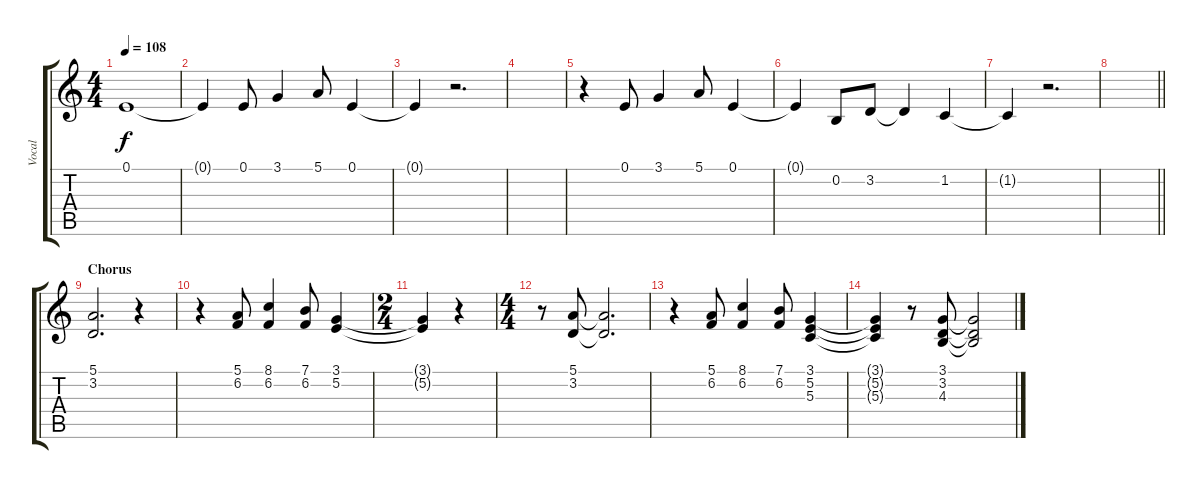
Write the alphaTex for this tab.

\track ("Vocal" "Vocal") {instrument acousticgrandpiano}
\staff {score tabs}
\tuning (E4 B3 G3 D3 A2 E2) {hide}
\ts (4 4)
\tempo 108
\clef g2
\ks c
0.1.1{dy f} |
0.1{t}.4 0.1.8 3.1.4 5.1.8 0.1.4 |
0.1{t}.4 r.2{d} |
|
r.4 0.1.8 3.1.4 5.1.8 0.1.4 |
0.1{t}.4 0.2.8 3.2.8 3.2{t}.4 1.2.4 |
1.2{t}.4 r.2{d} |
\barLineRight lightlight
|
\section ("" "Chorus")
(5.1 3.2).2{d} r.4 |
r.4 (5.1 6.2).8 (8.1 6.2).4 (7.1 6.2).8 (3.1 5.2).4 |
\ts (2 4)
(3.1{t} 5.2{t}).4 r.4 |
\ts (4 4)
r.8 (5.1 3.2).8 (5.1{t} 3.2{t}).2{d} |
r.4 (5.1 6.2).8 (8.1 6.2).4 (7.1 6.2).8 (3.1 5.2 5.3).4 |
(3.1{t} 5.2{t} 5.3{t}).4 r.8 (3.1 3.2 4.3).8 (3.1{t} 3.2{t} 4.3{t}).2
